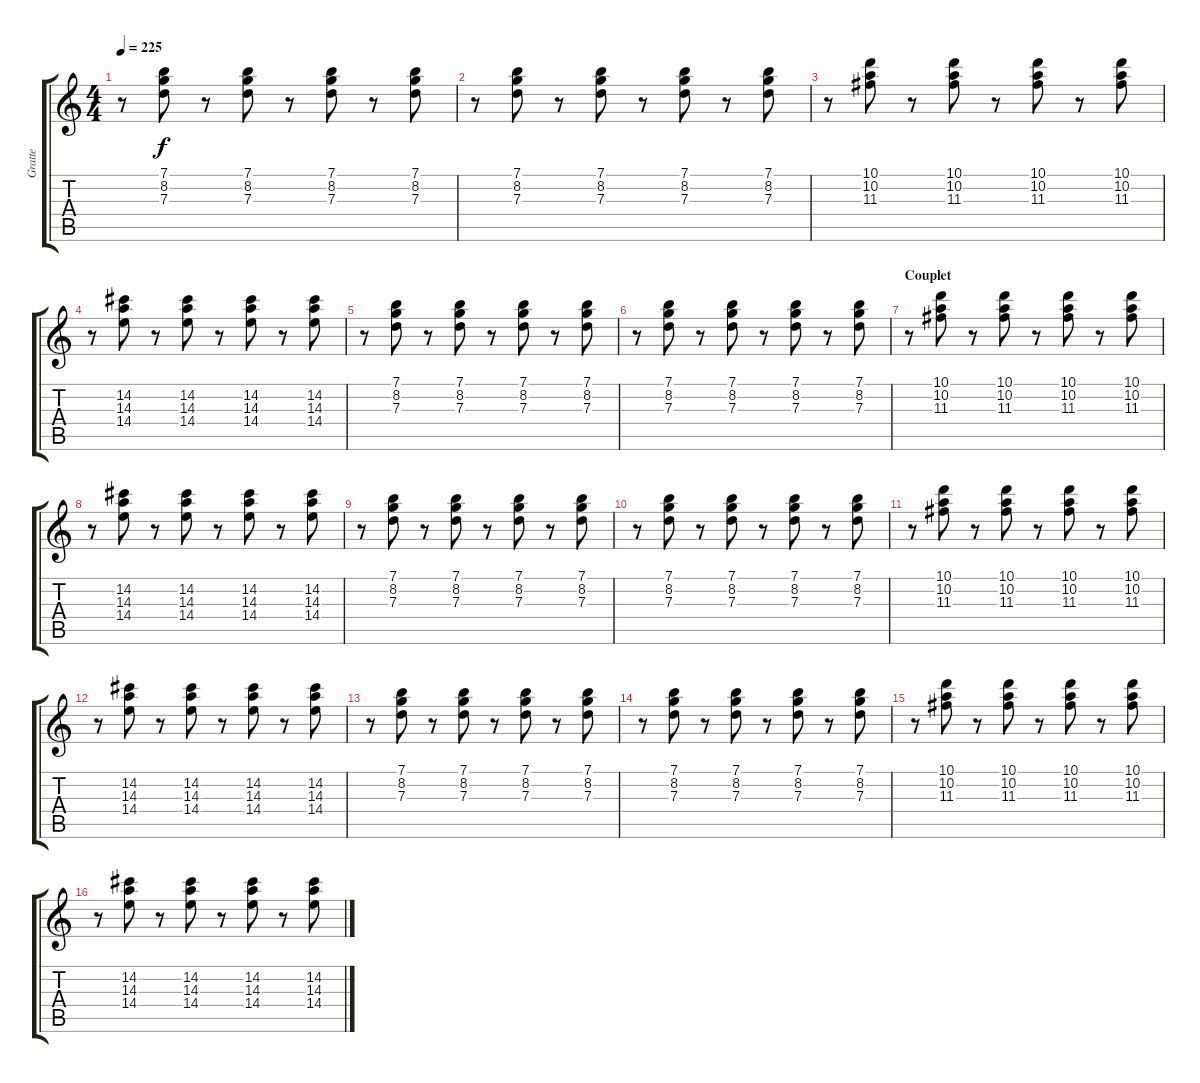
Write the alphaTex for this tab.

\track ("Gratte" "Gratte") {instrument electricguitarclean}
\staff {score tabs}
\tuning (E4 B3 G3 D3 A2 E2) {hide}
\ts (4 4)
\tempo 225
\clef g2
\ks c
r.8{dy f} (7.1 8.2 7.3).8 r.8 (7.1 8.2 7.3).8 r.8 (7.1 8.2 7.3).8 r.8 (7.1 8.2 7.3).8 |
r.8 (7.1 8.2 7.3).8 r.8 (7.1 8.2 7.3).8 r.8 (7.1 8.2 7.3).8 r.8 (7.1 8.2 7.3).8 |
r.8 (10.1 10.2 11.3).8 r.8 (10.1 10.2 11.3).8 r.8 (10.1 10.2 11.3).8 r.8 (10.1 10.2 11.3).8 |
r.8 (14.2 14.3 14.4).8 r.8 (14.2 14.3 14.4).8 r.8 (14.2 14.3 14.4).8 r.8 (14.2 14.3 14.4).8 |
r.8 (7.1 8.2 7.3).8 r.8 (7.1 8.2 7.3).8 r.8 (7.1 8.2 7.3).8 r.8 (7.1 8.2 7.3).8 |
r.8 (7.1 8.2 7.3).8 r.8 (7.1 8.2 7.3).8 r.8 (7.1 8.2 7.3).8 r.8 (7.1 8.2 7.3).8 |
\section ("" "Couplet")
r.8 (10.1 10.2 11.3).8 r.8 (10.1 10.2 11.3).8 r.8 (10.1 10.2 11.3).8 r.8 (10.1 10.2 11.3).8 |
r.8 (14.2 14.3 14.4).8 r.8 (14.2 14.3 14.4).8 r.8 (14.2 14.3 14.4).8 r.8 (14.2 14.3 14.4).8 |
r.8 (7.1 8.2 7.3).8 r.8 (7.1 8.2 7.3).8 r.8 (7.1 8.2 7.3).8 r.8 (7.1 8.2 7.3).8 |
r.8 (7.1 8.2 7.3).8 r.8 (7.1 8.2 7.3).8 r.8 (7.1 8.2 7.3).8 r.8 (7.1 8.2 7.3).8 |
r.8 (10.1 10.2 11.3).8 r.8 (10.1 10.2 11.3).8 r.8 (10.1 10.2 11.3).8 r.8 (10.1 10.2 11.3).8 |
r.8 (14.2 14.3 14.4).8 r.8 (14.2 14.3 14.4).8 r.8 (14.2 14.3 14.4).8 r.8 (14.2 14.3 14.4).8 |
r.8 (7.1 8.2 7.3).8 r.8 (7.1 8.2 7.3).8 r.8 (7.1 8.2 7.3).8 r.8 (7.1 8.2 7.3).8 |
r.8 (7.1 8.2 7.3).8 r.8 (7.1 8.2 7.3).8 r.8 (7.1 8.2 7.3).8 r.8 (7.1 8.2 7.3).8 |
r.8 (10.1 10.2 11.3).8 r.8 (10.1 10.2 11.3).8 r.8 (10.1 10.2 11.3).8 r.8 (10.1 10.2 11.3).8 |
r.8 (14.2 14.3 14.4).8 r.8 (14.2 14.3 14.4).8 r.8 (14.2 14.3 14.4).8 r.8 (14.2 14.3 14.4).8
